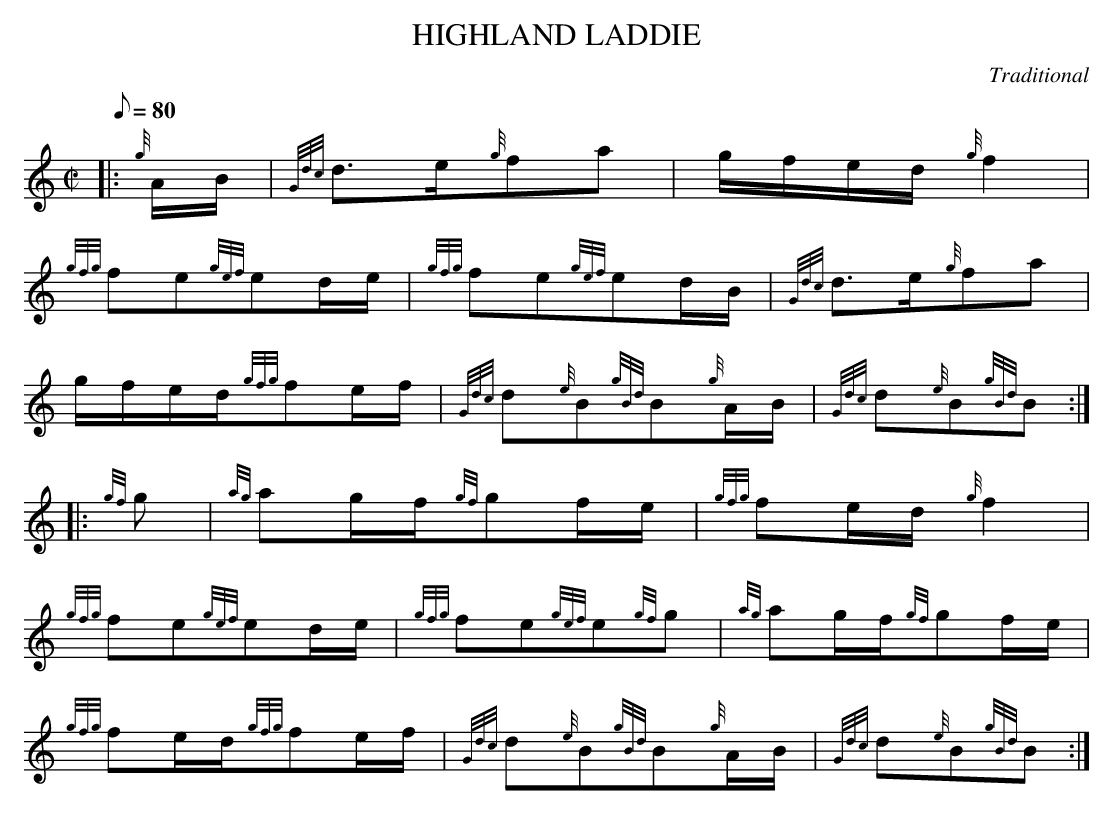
X:1
T:HIGHLAND LADDIE
M:C|
L:1/8
Q:80
C:Traditional
K:HP
|: {g}A/2B/2|
{Gdc}d3/2e/2{g}fa|
g/2f/2e/2d/2{g}f2|  !
{gfg}fe{gef}ed/2e/2|
{gfg}fe{gef}ed/2B/2|
{Gdc}d3/2e/2{g}fa|  !
g/2f/2e/2d/2{gfg}fe/2f/2|
{Gdc}d{e}B{gBd}B{g}A/2B/2|
{Gdc}d{e}B{gBd}B:| |:  !
{gf}g|
{ag}ag/2f/2{gf}gf/2e/2|
{gfg}fe/2d/2{g}f2|  !
{gfg}fe{gef}ed/2e/2|
{gfg}fe{gef}e{gf}g|
{ag}ag/2f/2{gf}gf/2e/2|  !
{gfg}fe/2d/2{gfg}fe/2f/2|
{Gdc}d{e}B{gBd}B{g}A/2B/2|
{Gdc}d{e}B{gBd}B:|  !

